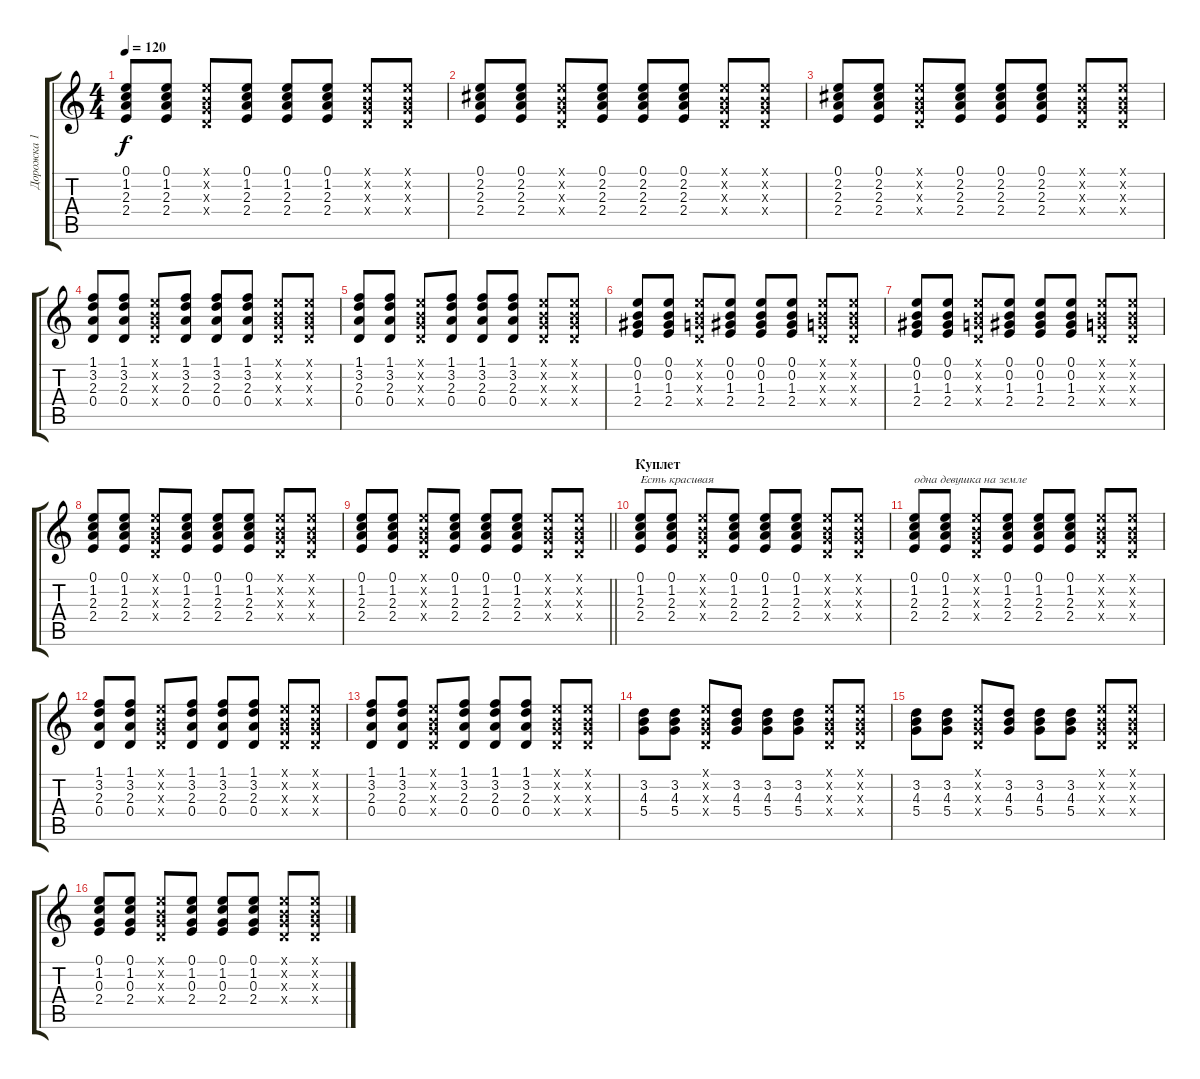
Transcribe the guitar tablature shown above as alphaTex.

\track ("Дорожка 1" "Дорожка 1") {instrument acousticguitarnylon}
\staff {score tabs}
\tuning (E4 B3 G3 D3 A2 E2) {hide}
\ts (4 4)
\tempo 120
\clef g2
\ks c
(0.1 1.2 2.3 2.4).8{dy f} (0.1 1.2 2.3 2.4).8 (0.1{x} 0.2{x} 0.3{x} 0.4{x}).8 (0.1 1.2 2.3 2.4).8 (0.1 1.2 2.3 2.4).8 (0.1 1.2 2.3 2.4).8 (0.1{x} 0.2{x} 0.3{x} 0.4{x}).8 (0.1{x} 0.2{x} 0.3{x} 0.4{x}).8 |
(0.1 2.2 2.3 2.4).8 (0.1 2.2 2.3 2.4).8 (0.1{x} 0.2{x} 0.3{x} 0.4{x}).8 (0.1 2.2 2.3 2.4).8 (0.1 2.2 2.3 2.4).8 (0.1 2.2 2.3 2.4).8 (0.1{x} 0.2{x} 0.3{x} 0.4{x}).8 (0.1{x} 0.2{x} 0.3{x} 0.4{x}).8 |
(0.1 2.2 2.3 2.4).8 (0.1 2.2 2.3 2.4).8 (0.1{x} 0.2{x} 0.3{x} 0.4{x}).8 (0.1 2.2 2.3 2.4).8 (0.1 2.2 2.3 2.4).8 (0.1 2.2 2.3 2.4).8 (0.1{x} 0.2{x} 0.3{x} 0.4{x}).8 (0.1{x} 0.2{x} 0.3{x} 0.4{x}).8 |
(1.1 3.2 2.3 0.4).8 (1.1 3.2 2.3 0.4).8 (0.1{x} 0.2{x} 0.3{x} 0.4{x}).8 (1.1 3.2 2.3 0.4).8 (1.1 3.2 2.3 0.4).8 (1.1 3.2 2.3 0.4).8 (0.1{x} 0.2{x} 0.3{x} 0.4{x}).8 (0.1{x} 0.2{x} 0.3{x} 0.4{x}).8 |
(1.1 3.2 2.3 0.4).8 (1.1 3.2 2.3 0.4).8 (0.1{x} 0.2{x} 0.3{x} 0.4{x}).8 (1.1 3.2 2.3 0.4).8 (1.1 3.2 2.3 0.4).8 (1.1 3.2 2.3 0.4).8 (0.1{x} 0.2{x} 0.3{x} 0.4{x}).8 (0.1{x} 0.2{x} 0.3{x} 0.4{x}).8 |
(0.1 0.2 1.3 2.4).8 (0.1 0.2 1.3 2.4).8 (0.1{x} 0.2{x} 0.3{x} 0.4{x}).8 (0.1 0.2 1.3 2.4).8 (0.1 0.2 1.3 2.4).8 (0.1 0.2 1.3 2.4).8 (0.1{x} 0.2{x} 0.3{x} 0.4{x}).8 (0.1{x} 0.2{x} 0.3{x} 0.4{x}).8 |
(0.1 0.2 1.3 2.4).8 (0.1 0.2 1.3 2.4).8 (0.1{x} 0.2{x} 0.3{x} 0.4{x}).8 (0.1 0.2 1.3 2.4).8 (0.1 0.2 1.3 2.4).8 (0.1 0.2 1.3 2.4).8 (0.1{x} 0.2{x} 0.3{x} 0.4{x}).8 (0.1{x} 0.2{x} 0.3{x} 0.4{x}).8 |
(0.1 1.2 2.3 2.4).8 (0.1 1.2 2.3 2.4).8 (0.1{x} 0.2{x} 0.3{x} 0.4{x}).8 (0.1 1.2 2.3 2.4).8 (0.1 1.2 2.3 2.4).8 (0.1 1.2 2.3 2.4).8 (0.1{x} 0.2{x} 0.3{x} 0.4{x}).8 (0.1{x} 0.2{x} 0.3{x} 0.4{x}).8 |
\barLineRight lightlight
(0.1 1.2 2.3 2.4).8 (0.1 1.2 2.3 2.4).8 (0.1{x} 0.2{x} 0.3{x} 0.4{x}).8 (0.1 1.2 2.3 2.4).8 (0.1 1.2 2.3 2.4).8 (0.1 1.2 2.3 2.4).8 (0.1{x} 0.2{x} 0.3{x} 0.4{x}).8 (0.1{x} 0.2{x} 0.3{x} 0.4{x}).8 |
\section ("" "Куплет")
(0.1 1.2 2.3 2.4).8{txt "Есть красивая"} (0.1 1.2 2.3 2.4).8 (0.1{x} 0.2{x} 0.3{x} 0.4{x}).8 (0.1 1.2 2.3 2.4).8 (0.1 1.2 2.3 2.4).8 (0.1 1.2 2.3 2.4).8 (0.1{x} 0.2{x} 0.3{x} 0.4{x}).8 (0.1{x} 0.2{x} 0.3{x} 0.4{x}).8 |
(0.1 1.2 2.3 2.4).8{txt "одна девушка на земле"} (0.1 1.2 2.3 2.4).8 (0.1{x} 0.2{x} 0.3{x} 0.4{x}).8 (0.1 1.2 2.3 2.4).8 (0.1 1.2 2.3 2.4).8 (0.1 1.2 2.3 2.4).8 (0.1{x} 0.2{x} 0.3{x} 0.4{x}).8 (0.1{x} 0.2{x} 0.3{x} 0.4{x}).8 |
(1.1 3.2 2.3 0.4).8 (1.1 3.2 2.3 0.4).8 (0.1{x} 0.2{x} 0.3{x} 0.4{x}).8 (1.1 3.2 2.3 0.4).8 (1.1 3.2 2.3 0.4).8 (1.1 3.2 2.3 0.4).8 (0.1{x} 0.2{x} 0.3{x} 0.4{x}).8 (0.1{x} 0.2{x} 0.3{x} 0.4{x}).8 |
(1.1 3.2 2.3 0.4).8 (1.1 3.2 2.3 0.4).8 (0.1{x} 0.2{x} 0.3{x} 0.4{x}).8 (1.1 3.2 2.3 0.4).8 (1.1 3.2 2.3 0.4).8 (1.1 3.2 2.3 0.4).8 (0.1{x} 0.2{x} 0.3{x} 0.4{x}).8 (0.1{x} 0.2{x} 0.3{x} 0.4{x}).8 |
(3.2 4.3 5.4).8 (3.2 4.3 5.4).8 (0.1{x} 0.2{x} 0.3{x} 0.4{x}).8 (3.2 4.3 5.4).8 (3.2 4.3 5.4).8 (3.2 4.3 5.4).8 (0.1{x} 0.2{x} 0.3{x} 0.4{x}).8 (0.1{x} 0.2{x} 0.3{x} 0.4{x}).8 |
(3.2 4.3 5.4).8 (3.2 4.3 5.4).8 (0.1{x} 0.2{x} 0.3{x} 0.4{x}).8 (3.2 4.3 5.4).8 (3.2 4.3 5.4).8 (3.2 4.3 5.4).8 (0.1{x} 0.2{x} 0.3{x} 0.4{x}).8 (0.1{x} 0.2{x} 0.3{x} 0.4{x}).8 |
(0.1 1.2 0.3 2.4).8 (0.1 1.2 0.3 2.4).8 (0.1{x} 0.2{x} 0.3{x} 0.4{x}).8 (0.1 1.2 0.3 2.4).8 (0.1 1.2 0.3 2.4).8 (0.1 1.2 0.3 2.4).8 (0.1{x} 0.2{x} 0.3{x} 0.4{x}).8 (0.1{x} 0.2{x} 0.3{x} 0.4{x}).8
